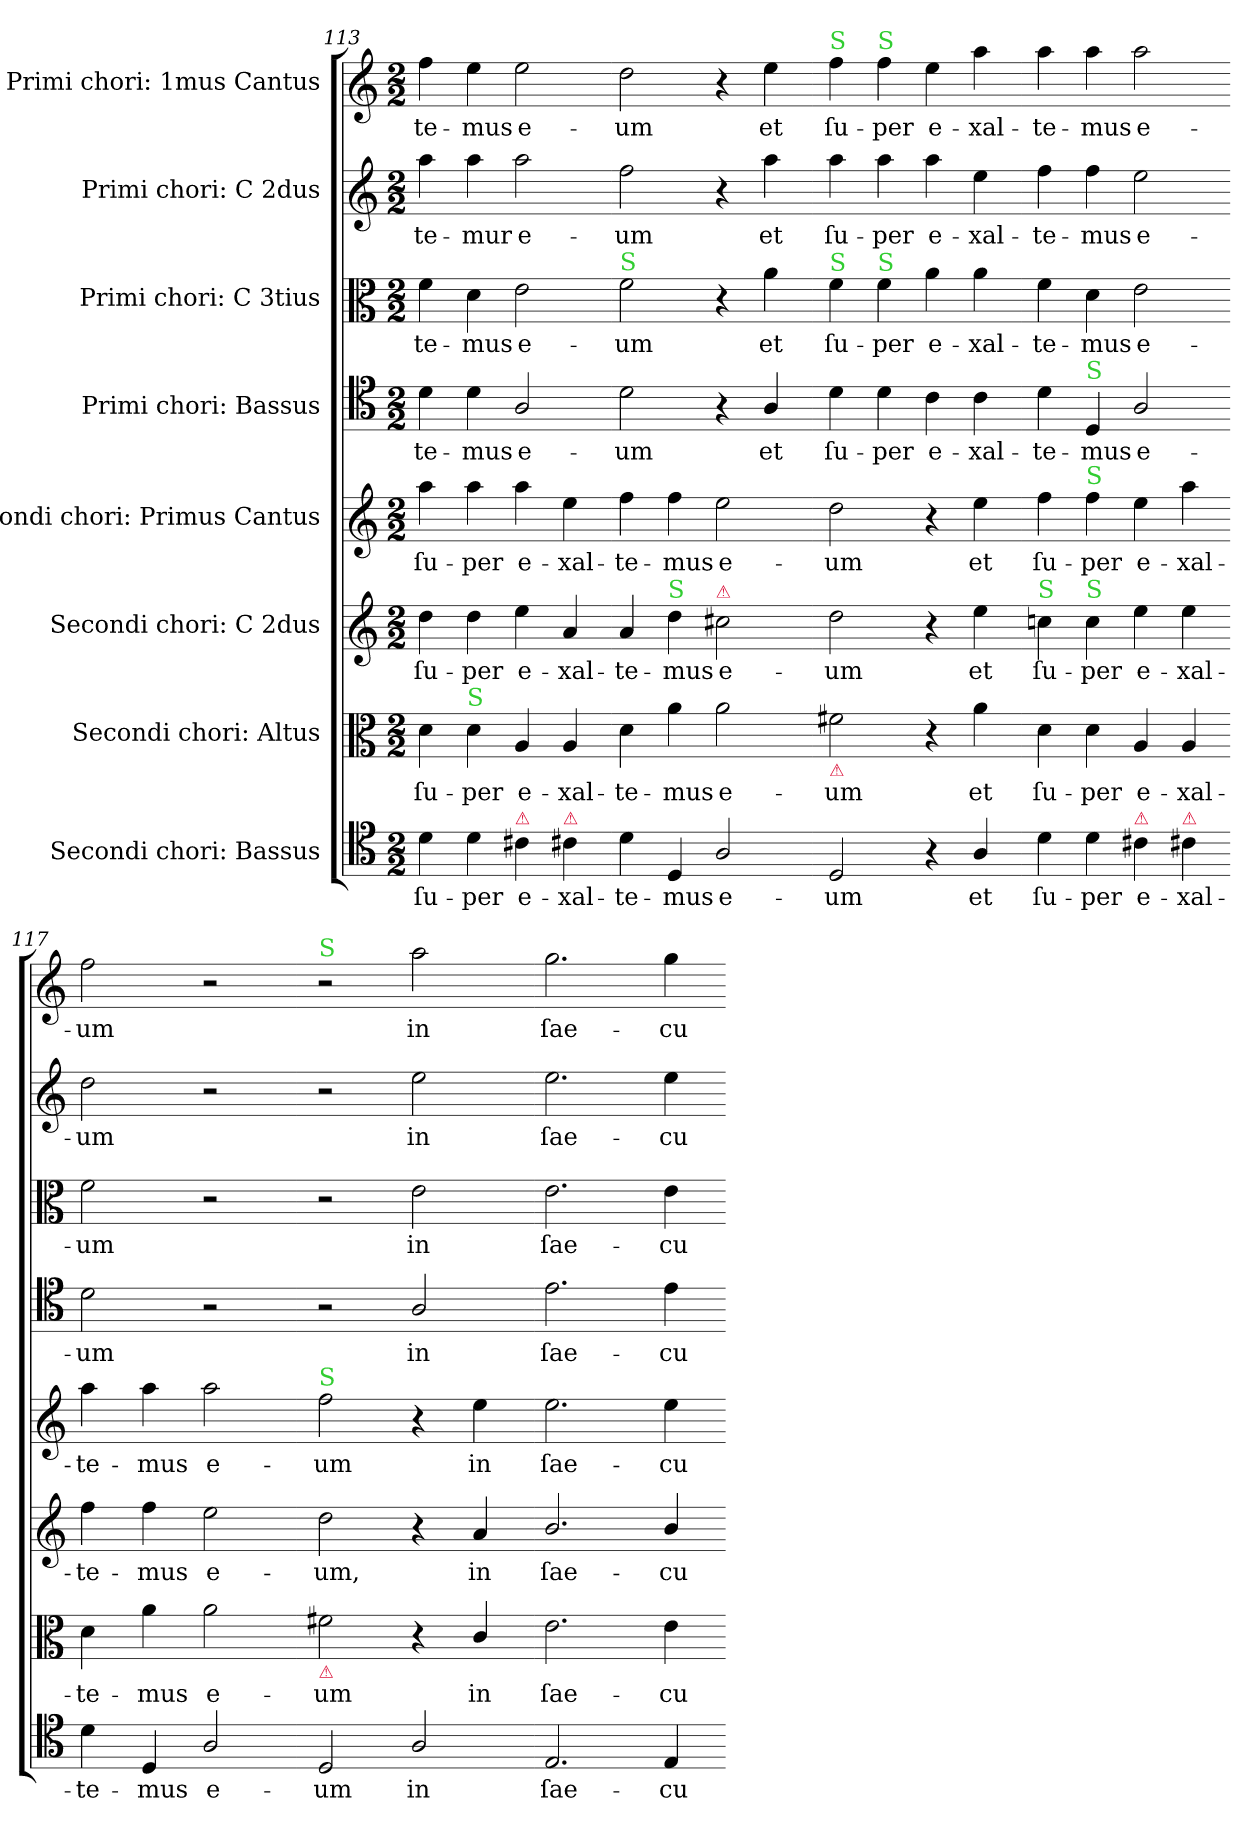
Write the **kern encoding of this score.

**kern	**text	**kern	**text	**kern	**text	**kern	**text	**kern	**text	**kern	**text	**kern	**text	**kern	**text
*part8	*part8	*part7	*part7	*part6	*part6	*part5	*part5	*part4	*part4	*part3	*part3	*part2	*part2	*part1	*part1
*staff8	*staff8	*staff7	*staff7	*staff6	*staff6	*staff5	*staff5	*staff4	*staff4	*staff3	*staff3	*staff2	*staff2	*staff1	*staff1
*I"Secondi chori: Bassus	*	*I"Secondi chori: Altus	*	*I"Secondi chori: C 2dus	*	*I"Secondi chori: Primus Cantus	*	*I"Primi chori: Bassus	*	*I"Primi chori: C 3tius	*	*I"Primi chori: C 2dus	*	*I"Primi chori: 1mus Cantus	*
*clefC4	*	*clefC3	*	*clefG2	*	*clefG2	*	*clefC4	*	*clefC3	*	*clefG2	*	*clefG2	*
*k[]	*	*k[]	*	*k[]	*	*k[]	*	*k[]	*	*k[]	*	*k[]	*	*k[]	*
*M2/2	*	*M2/2	*	*M2/2	*	*M2/2	*	*M2/2	*	*M2/2	*	*M2/2	*	*M2/2	*
=113	=113	=113	=113	=113	=113	=113	=113	=113	=113	=113	=113	=113	=113	=113	=113
4d\	ſu-	4d\	ſu-	4dd\	ſu-	4aa\	ſu-	4d\	-te-	4f\	-te-	4aa\	-te-	4ff\	-te-
!	!	!LO:TX:a:color=limegreen:t=S	!	!	!	!	!	!	!	!	!	!	!	!	!
4d\	-per	4d\	-per	4dd\	-per	4aa\	-per	4d\	-mus	4d\	-mus	4aa\	-mur	4ee\	-mus
!LO:TX:a:color=crimson:t=⚠	!	!	!	!	!	!	!	!	!	!	!	!	!	!	!
4c#X\	e-	4A/	e-	4ee\	e-	4aa\	e-	2A/	e-	2e\	e-	2aa\	e-	2ee\	e-
!LO:TX:a:color=crimson:t=⚠	!	!	!	!	!	!	!	!	!	!	!	!	!	!	!
4c#X\	-xal-	4A/	-xal-	4a/	-xal-	4ee\	-xal-	.	.	.	.	.	.	.	.
=114-	=114-	=114-	=114-	=114-	=114-	=114-	=114-	=114-	=114-	=114-	=114-	=114-	=114-	=114-	=114-
!	!	!	!	!	!	!	!	!	!	!LO:TX:a:color=limegreen:t=S	!	!	!	!	!
4d\	-te-	4d\	-te-	4a/	-te-	4ff\	-te-	2d\	-um	2f\	-um	2ff\	-um	2dd\	-um
!	!	!	!	!LO:TX:a:color=limegreen:t=S	!	!	!	!	!	!	!	!	!	!	!
4D/	-mus	4a\	-mus	4dd\	-mus	4ff\	-mus	.	.	.	.	.	.	.	.
!	!	!	!	!LO:TX:a:color=crimson:t=⚠	!	!	!	!	!	!	!	!	!	!	!
2A/	e-	2a\	e-	2cc#X\	e-	2ee\	e-	4r	.	4r	.	4r	.	4r	.
.	.	.	.	.	.	.	.	4A/	et	4a\	et	4aa\	et	4ee\	et
=115-	=115-	=115-	=115-	=115-	=115-	=115-	=115-	=115-	=115-	=115-	=115-	=115-	=115-	=115-	=115-
!	!	!	!	!	!	!	!	!	!	!	!	!	!	!LO:TX:a:color=limegreen:t=S	!
!	!	!	!	!	!	!	!	!	!	!LO:TX:a:color=limegreen:t=S	!	!	!	!	!
!	!	!LO:TX:b:color=crimson:t=⚠	!	!	!	!	!	!	!	!	!	!	!	!	!
2D/	-um	2f#X\	-um	2dd\	-um	2dd\	-um	4d\	ſu-	4f\	ſu-	4aa\	ſu-	4ff\	ſu-
!	!	!	!	!	!	!	!	!	!	!	!	!	!	!LO:TX:a:color=limegreen:t=S	!
!	!	!	!	!	!	!	!	!	!	!LO:TX:a:color=limegreen:t=S	!	!	!	!	!
.	.	.	.	.	.	.	.	4d\	-per	4f\	-per	4aa\	-per	4ff\	-per
4r	.	4r	.	4r	.	4r	.	4c\	e-	4a\	e-	4aa\	e-	4ee\	e-
4A/	et	4a\	et	4ee\	et	4ee\	et	4c\	-xal-	4a\	-xal-	4ee\	-xal-	4aa\	-xal-
=116-	=116-	=116-	=116-	=116-	=116-	=116-	=116-	=116-	=116-	=116-	=116-	=116-	=116-	=116-	=116-
!	!	!	!	!LO:TX:a:color=limegreen:t=S	!	!	!	!	!	!	!	!	!	!	!
4d\	ſu-	4d\	ſu-	4ccn\	ſu-	4ff\	ſu-	4d\	-te-	4f\	-te-	4ff\	-te-	4aa\	-te-
!	!	!	!	!	!	!	!	!LO:TX:a:color=limegreen:t=S	!	!	!	!	!	!	!
!	!	!	!	!	!	!LO:TX:a:color=limegreen:t=S	!	!	!	!	!	!	!	!	!
!	!	!	!	!LO:TX:a:color=limegreen:t=S	!	!	!	!	!	!	!	!	!	!	!
4d\	-per	4d\	-per	4cc\	-per	4ff\	-per	4D/	-mus	4d\	-mus	4ff\	-mus	4aa\	-mus
!LO:TX:a:color=crimson:t=⚠	!	!	!	!	!	!	!	!	!	!	!	!	!	!	!
4c#X\	e-	4A/	e-	4ee\	e-	4ee\	e-	2A/	e-	2e\	e-	2ee\	e-	2aa\	e-
!LO:TX:a:color=crimson:t=⚠	!	!	!	!	!	!	!	!	!	!	!	!	!	!	!
4c#X\	-xal-	4A/	-xal-	4ee\	-xal-	4aa\	-xal-	.	.	.	.	.	.	.	.
=117-	=117-	=117-	=117-	=117-	=117-	=117-	=117-	=117-	=117-	=117-	=117-	=117-	=117-	=117-	=117-
4d\	-te-	4d\	-te-	4ff\	-te-	4aa\	-te-	2d\	-um	2f\	-um	2dd\	-um	2ff\	-um
4D/	-mus	4a\	-mus	4ff\	-mus	4aa\	-mus	.	.	.	.	.	.	.	.
2A/	e-	2a\	e-	2ee\	e-	2aa\	e-	2r	.	2r	.	2r	.	2r	.
=118-	=118-	=118-	=118-	=118-	=118-	=118-	=118-	=118-	=118-	=118-	=118-	=118-	=118-	=118-	=118-
!	!	!	!	!	!	!	!	!	!	!	!	!	!	!LO:TX:a:color=limegreen:t=S	!
!	!	!	!	!	!	!LO:TX:a:color=limegreen:t=S	!	!	!	!	!	!	!	!	!
!	!	!LO:TX:b:color=crimson:t=⚠	!	!	!	!	!	!	!	!	!	!	!	!	!
2D/	-um	2f#X\	-um	2dd\	-um,	2ff\	-um	2r	.	2r	.	2r	.	2r	.
2A/	in	4r	.	4r	.	4r	.	2A/	in	2e\	in	2ee\	in	2aa\	in
.	.	4c/	in	4a/	in	4ee\	in	.	.	.	.	.	.	.	.
=119-	=119-	=119-	=119-	=119-	=119-	=119-	=119-	=119-	=119-	=119-	=119-	=119-	=119-	=119-	=119-
2.E/	ſae-	2.e\	ſae-	2.b/	ſae-	2.ee\	ſae-	2.e\	ſae-	2.e\	ſae-	2.ee\	ſae-	2.gg\	ſae-
4E/	-cu-	4e\	-cu-	4b/	-cu-	4ee\	-cu-	4e\	-cu-	4e\	-cu-	4ee\	-cu-	4gg\	-cu-
=-	=-	=-	=-	=-	=-	=-	=-	=-	=-	=-	=-	=-	=-	=-	=-
*-	*-	*-	*-	*-	*-	*-	*-	*-	*-	*-	*-	*-	*-	*-	*-
